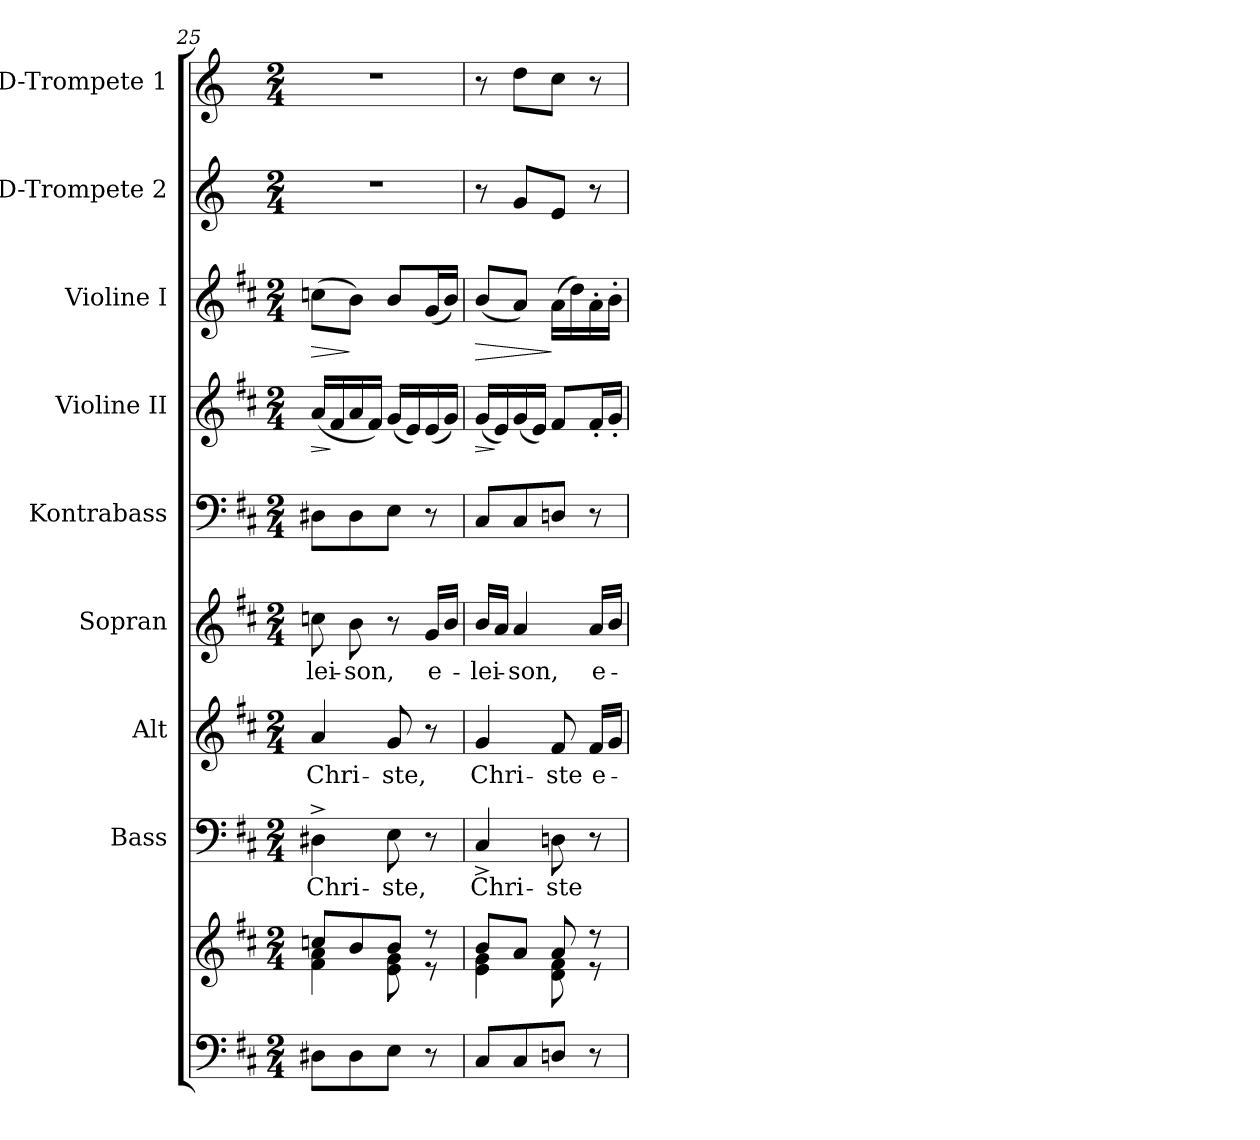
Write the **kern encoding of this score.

**kern	**kern	**kern	**text	**kern	**text	**kern	**text	**kern	**kern	**dynam	**kern	**dynam	**kern	**kern
*part9	*part9	*part8	*part8	*part7	*part7	*part6	*part6	*part5	*part4	*part4	*part3	*part3	*part2	*part1
*staff10	*staff9	*staff8	*staff8	*staff7	*staff7	*staff6	*staff6	*staff5	*staff4	*staff4	*staff3	*staff3	*staff2	*staff1
*	*	*I"Bass	*	*I"Alt	*	*I"Sopran	*	*I"Kontrabass	*I"Violine II	*	*I"Violine I	*	*I"D-Trompete 2	*I"D-Trompete 1
*	*	*I'B.	*	*I'A.	*	*I'S.	*	*I'Kb.	*I'Vl. II	*	*I'Vl. I	*	*I'D Trp. 2	*I'D Trp. 1
!!LO:PB:g=z
*clefF4	*clefG2	*clefF4	*	*clefG2	*	*clefG2	*	*clefF4	*clefG2	*	*clefG2	*	*clefG2	*clefG2
*	*	*	*	*	*	*	*	*ITrd7c12	*	*	*	*	*ITrd-1c-2	*ITrd-1c-2
*k[f#c#]	*k[f#c#]	*k[f#c#]	*	*k[f#c#]	*	*k[f#c#]	*	*k[f#c#]	*k[f#c#]	*	*k[f#c#]	*	*k[f#c#]	*k[f#c#]
*D:	*D:	*D:	*	*D:	*	*D:	*	*D:	*D:	*	*D:	*	*D:	*D:
*M2/4	*M2/4	*M2/4	*	*M2/4	*	*M2/4	*	*M2/4	*M2/4	*	*M2/4	*	*M2/4	*M2/4
=25	=25	=25	=25	=25	=25	=25	=25	=25	=25	=25	=25	=25	=25	=25
*	*^	*	*	*	*	*	*	*	*	*	*	*	*	*
!	!	!	!	!LO:LY:b	!	!LO:LY:b	!	!LO:LY:b	!	!	!LO:HP:b	!	!LO:HP:b	!	!
8D#X\L	8ccn/L	4f#\ 4a\	4D#X^>\	Chri-	4a/	Chri-	8ccn\	-lei-	8DD#X\L	(<16a/LL	>	(>8ccn\L	>	2r	2r
.	.	.	.	.	.	.	.	.	.	16f#/	]	.	.	.	.
!	!	!	!	!	!	!	!	!LO:LY:b	!	!	!	!	!	!	!
8D#\	8b/	.	.	.	.	.	8b\	-son,	8DD#\	16a/	.	8b\J)	]	.	.
.	.	.	.	.	.	.	.	.	.	16f#/JJ)	.	.	.	.	.
!	!	!	!	!LO:LY:b	!	!LO:LY:b	!	!	!	!	!	!	!	!	!
8E\J	8b/J	8e\ 8g\	8E\	-ste,	8g/	-ste,	8r	.	8EE\J	(<16g/LL	.	8b/L	.	.	.
.	.	.	.	.	.	.	.	.	.	16e/)	.	.	.	.	.
!	!	!	!	!	!	!	!	!LO:LY:b	!	!	!	!	!	!	!
8r	8r	8r	8r	.	8r	.	16g/LL	e-	8r	(<16e/	.	(<16g/L	.	.	.
.	.	.	.	.	.	.	16b/JJ	.	.	16g/JJ)	.	16b/JJ)	.	.	.
=26	=26	=26	=26	=26	=26	=26	=26	=26	=26	=26	=26	=26	=26	=26	=26
!	!	!	!	!LO:LY:b	!	!LO:LY:b	!	!LO:LY:b	!	!	!LO:HP:b	!	!LO:HP:b	!	!
8C#/L	8b/L	4e\ 4g\	4C#^>/	Chri-	4g/	Chri-	16b/LL	-lei-	8CC#/L	(<16g/LL	>	(<8b/L	>	8r	8r
.	.	.	.	.	.	.	16a/JJ	.	.	16e/)	]	.	.	.	.
!	!	!	!	!	!	!	!	!LO:LY:b	!	!	!	!	!	!	!
8C#/	8a/J	.	.	.	.	.	4a/	-son,	8CC#/	(<16g/	.	8a/J)	.	8a/L	8ee\L
.	.	.	.	.	.	.	.	.	.	16e/JJ)	.	.	.	.	.
!	!	!	!	!LO:LY:b	!	!LO:LY:b	!	!	!	!	!	!	!	!	!
8Dn/J	8a/	8d\ 8f#\	8Dn\	-ste	8f#/	-ste	.	.	8DDn/J	8f#/L	.	(>16a\LL	]	8f#/J	8dd\J
.	.	.	.	.	.	.	.	.	.	.	.	16dd\)	.	.	.
!	!	!	!	!	!	!LO:LY:b	!	!LO:LY:b	!	!	!	!	!	!	!
8r	8r	8r	8r	.	16f#/LL	e-	16a/LL	e-	8r	16f#'</L	.	16a'>\	.	8r	8r
.	.	.	.	.	16g/JJ	.	16b/JJ	.	.	16g'</JJ	.	16b'>\JJ	.	.	.
*	*v	*v	*	*	*	*	*	*	*	*	*	*	*	*	*
=	=	=	=	=	=	=	=	=	=	=	=	=	=	=
*-	*-	*-	*-	*-	*-	*-	*-	*-	*-	*-	*-	*-	*-	*-
